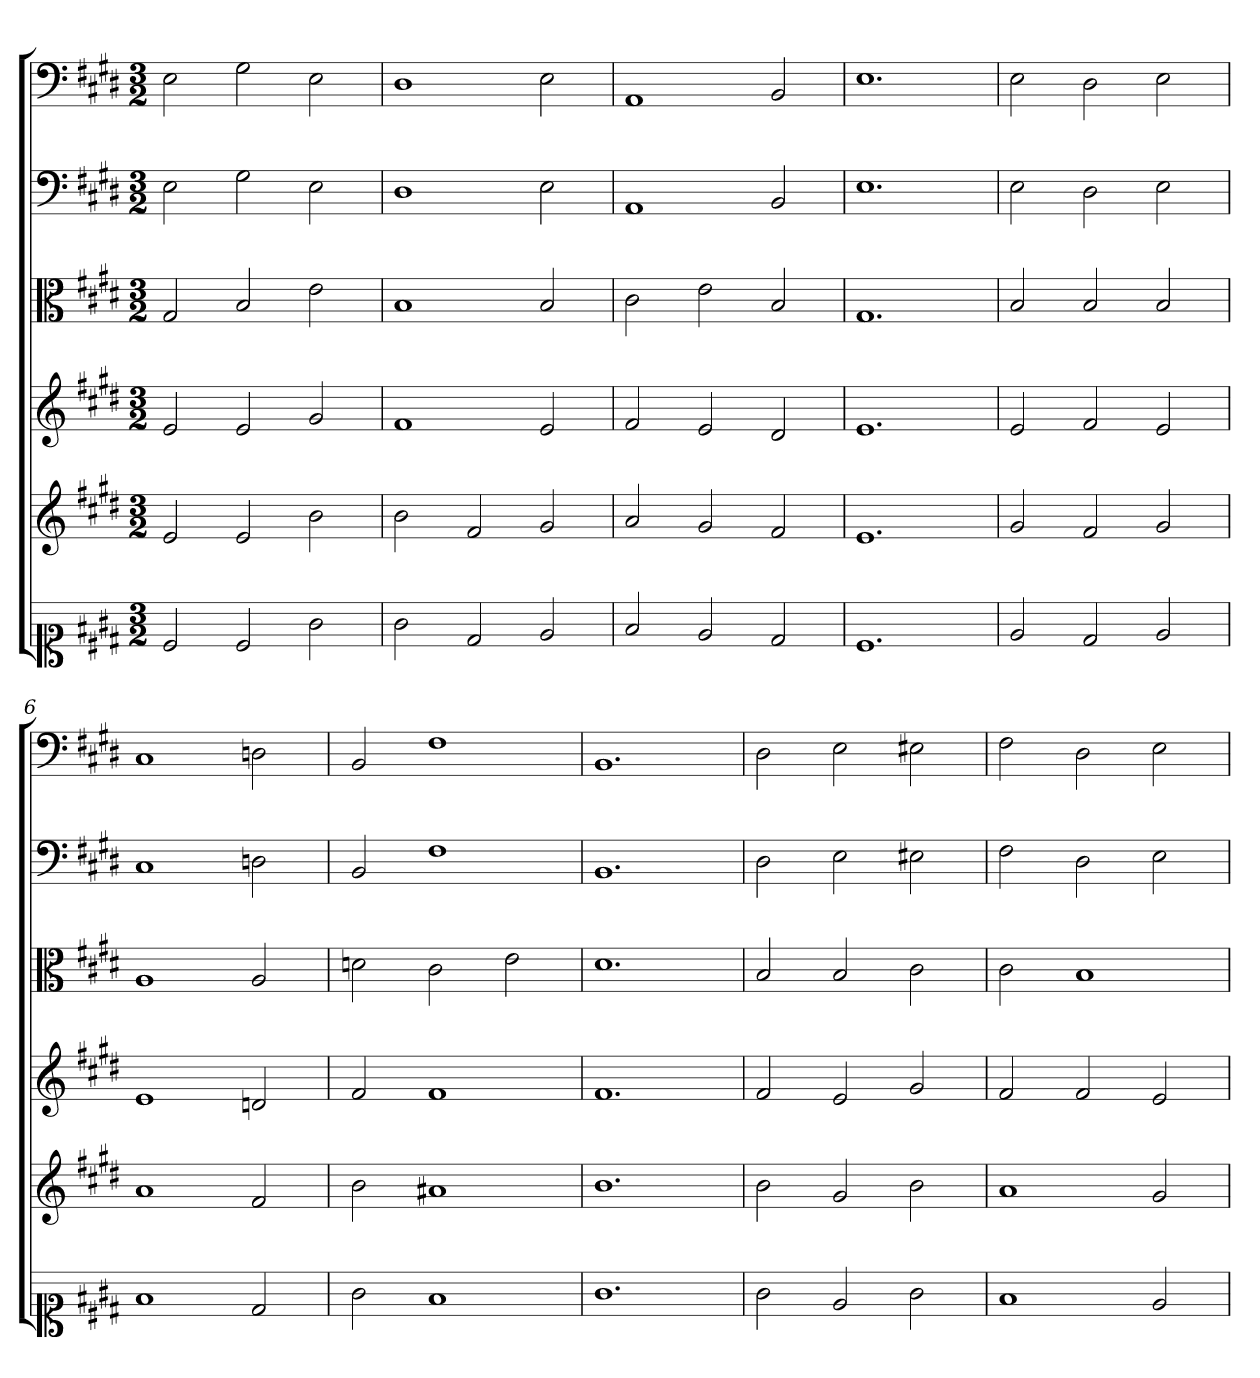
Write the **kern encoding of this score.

**kern	**kern	**kern	**kern	**kern	**kern
*part6	*part5	*part4	*part3	*part2	*part1
*staff6	*staff5	*staff4	*staff3	*staff2	*staff1
*clefC1	*	*	*clefC3	*	*
*k[f#c#g#d#]	*k[f#c#g#d#]	*k[f#c#g#d#]	*k[f#c#g#d#]	*k[f#c#g#d#]	*k[f#c#g#d#]
*E:	*E:	*E:	*E:	*E:	*E:
*M3/2	*M3/2	*M3/2	*M3/2	*M3/2	*M3/2
=1	=1	=1	=1	=1	=1
2c#	2e	2e	2G#	2E	2E
2c#	2e	2e	2B	2G#	2G#
2g#	2b	2g#	2e	2E	2E
=2	=2	=2	=2	=2	=2
2g#	2b	1f#	1B	1D#	1D#
2d#	2f#	.	.	.	.
2e	2g#	2e	2B	2E	2E
=3	=3	=3	=3	=3	=3
2f#	2a	2f#	2c#	1AA	1AA
2e	2g#	2e	2e	.	.
2d#	2f#	2d#	2B	2BB	2BB
=4	=4	=4	=4	=4	=4
1.c#	1.e	1.e	1.G#	1.E	1.E
=5	=5	=5	=5	=5	=5
2e	2g#	2e	2B	2E	2E
2d#	2f#	2f#	2B	2D#	2D#
2e	2g#	2e	2B	2E	2E
=6	=6	=6	=6	=6	=6
1f#	1a	1e	1A	1C#	1C#
2d#	2f#	2dn	2A	2Dn	2Dn
=7	=7	=7	=7	=7	=7
2g#	2b	2f#	2dn	2BB	2BB
1f#	1a#X	1f#	2c#	1F#	1F#
.	.	.	2e	.	.
=8	=8	=8	=8	=8	=8
1.g#	1.b	1.f#	1.d#	1.BB	1.BB
=9	=9	=9	=9	=9	=9
2g#	2b	2f#	2B	2D#	2D#
2e	2g#	2e	2B	2E	2E
2g#	2b	2g#	2c#	2E#X	2E#X
=10	=10	=10	=10	=10	=10
1f#	1a	2f#	2c#	2F#	2F#
.	.	2f#	1B	2D#	2D#
2e	2g#	2e	.	2E	2E
=	=	=	=	=	=
*-	*-	*-	*-	*-	*-
